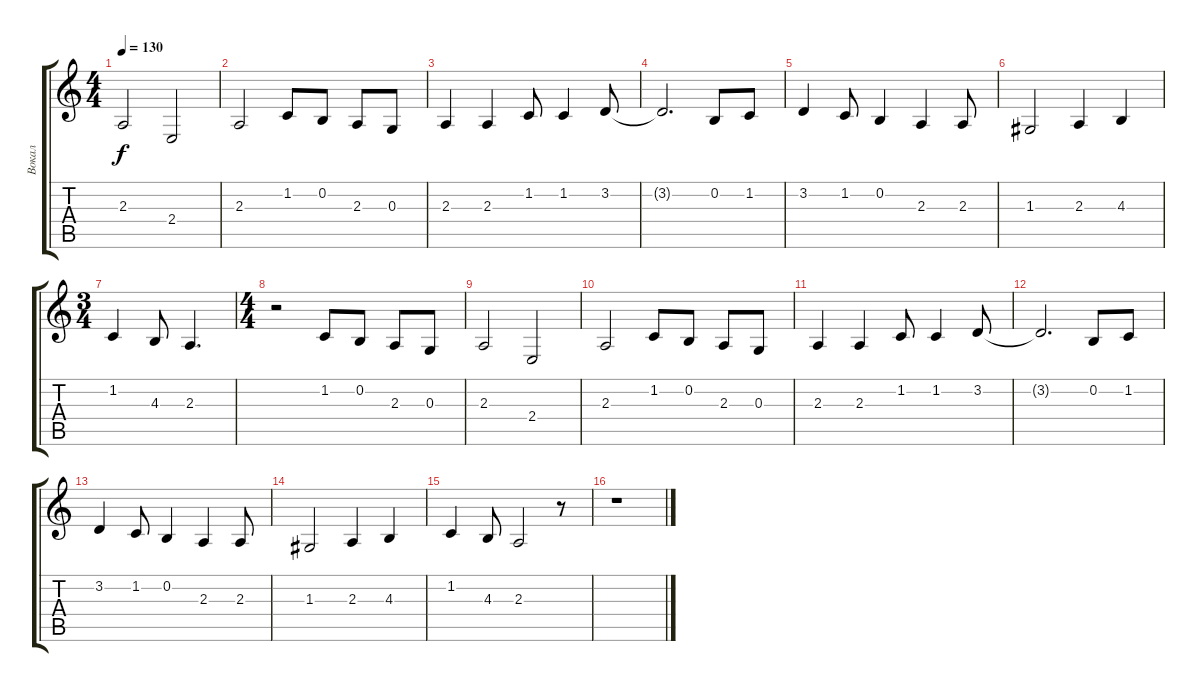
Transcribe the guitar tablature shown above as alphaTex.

\track ("Вокал" "Вокал") {instrument flute}
\staff {score tabs}
\tuning (E4 B3 G3 D3 A2 E2) {hide}
\ts (4 4)
\tempo 130
\clef g2
\ks c
2.3.2{dy f} 2.4.2 |
2.3.2 1.2.8 0.2.8 2.3.8 0.3.8 |
2.3.4 2.3.4 1.2.8 1.2.4 3.2.8 |
3.2{t}.2{d} 0.2.8 1.2.8 |
3.2.4 1.2.8 0.2.4 2.3.4 2.3.8 |
1.3.2 2.3.4 4.3.4 |
\ts (3 4)
1.2.4 4.3.8 2.3.4{d} |
\ts (4 4)
r.2 1.2.8 0.2.8 2.3.8 0.3.8 |
2.3.2 2.4.2 |
2.3.2 1.2.8 0.2.8 2.3.8 0.3.8 |
2.3.4 2.3.4 1.2.8 1.2.4 3.2.8 |
3.2{t}.2{d} 0.2.8 1.2.8 |
3.2.4 1.2.8 0.2.4 2.3.4 2.3.8 |
1.3.2 2.3.4 4.3.4 |
1.2.4 4.3.8 2.3.2 r.8 |
r.1
